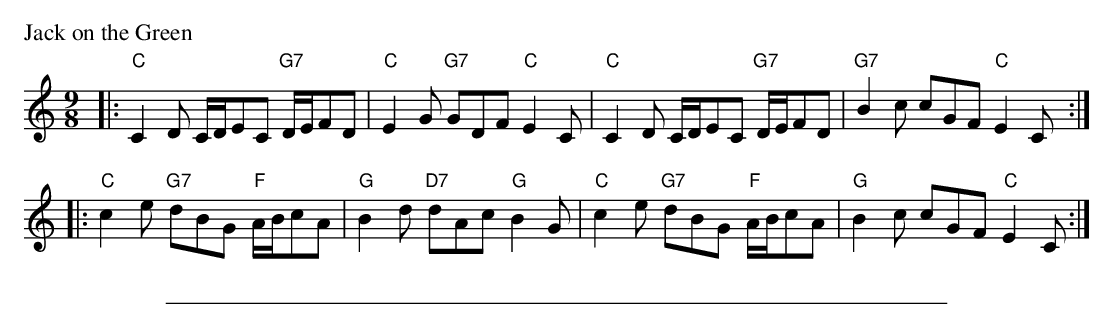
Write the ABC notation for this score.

X:1
P: Jack on the Green
M: 9/8
L: 1/8
K: C
|:"C"C2D C/D/EC "G7"D/E/FD |  "C"E2G "G7"GDF "C"E2C \
| "C"C2D C/D/EC "G7"D/E/FD | "G7"B2c     cGF "C"E2C :|
|:"C"c2e "G7"dBG "F"A/B/cA |  "G"B2d "D7"dAc "G"B2G \
| "C"c2e "G7"dBG "F"A/B/cA |  "G"B2c     cGF "C"E2C :|
